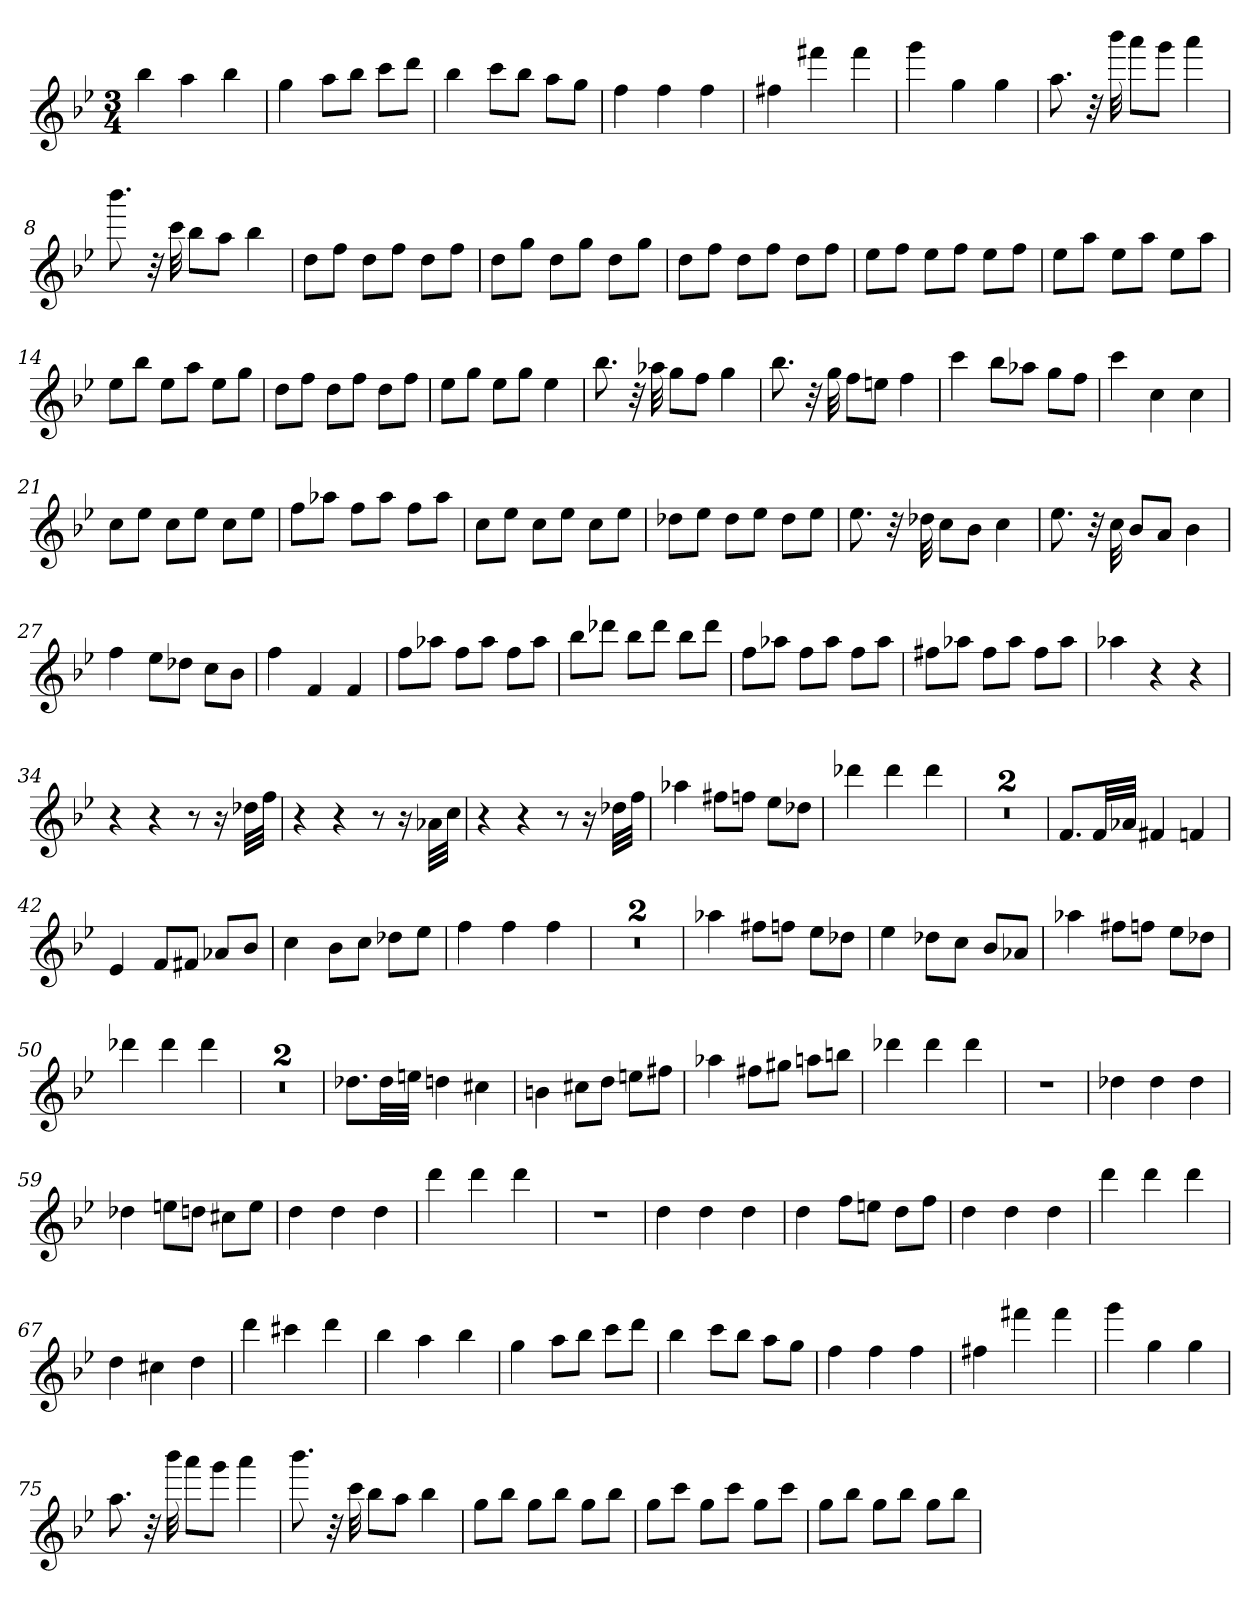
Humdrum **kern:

**kern
*part1
*staff1
*clefG2
*k[b-e-]
*B-:
*M3/4
=1
4bb-
4aa
4bb-
=2
4gg
8aa\L
8bb-\J
8ccc\L
8ddd\J
=3
4bb-
8ccc\L
8bb-\J
8aa\L
8gg\J
=4
4ff
4ff
4ff
=5
4ff#X
4fff#X
4fff#
=6
4ggg
4gg
4gg
=7
8.aa
32r
32bbb-
8aaa\L
8ggg\J
4aaa
=8
8.bbb-
32r
32ccc
8bb-\L
8aa\J
4bb-
=9
8dd\L
8ff\J
8dd\L
8ff\J
8dd\L
8ff\J
=10
8dd\L
8gg\J
8dd\L
8gg\J
8dd\L
8gg\J
=11
8dd\L
8ff\J
8dd\L
8ff\J
8dd\L
8ff\J
=12
8ee-\L
8ff\J
8ee-\L
8ff\J
8ee-\L
8ff\J
=13
8ee-\L
8aa\J
8ee-\L
8aa\J
8ee-\L
8aa\J
=14
8ee-\L
8bb-\J
8ee-\L
8aa\J
8ee-\L
8gg\J
=15
8dd\L
8ff\J
8dd\L
8ff\J
8dd\L
8ff\J
=16
8ee-\L
8gg\J
8ee-\L
8gg\J
4ee-
=17
8.bb-
32r
32aa-X
8gg\L
8ff\J
4gg
=18
8.bb-
32r
32gg
8ff\L
8een\J
4ff
=19
4ccc
8bb-\L
8aa-X\J
8gg\L
8ff\J
=20
4ccc
4cc
4cc
=21
8cc\L
8ee-\J
8cc\L
8ee-\J
8cc\L
8ee-\J
=22
8ff\L
8aa-X\J
8ff\L
8aa-\J
8ff\L
8aa-\J
=23
8cc\L
8ee-\J
8cc\L
8ee-\J
8cc\L
8ee-\J
=24
8dd-X\L
8ee-\J
8dd-\L
8ee-\J
8dd-\L
8ee-\J
=25
8.ee-
32r
32dd-X
8cc\L
8b-\J
4cc
=26
8.ee-
32r
32cc
8b-/L
8a/J
4b-
=27
4ff
8ee-\L
8dd-X\J
8cc\L
8b-\J
=28
4ff
4f
4f
=29
8ff\L
8aa-X\J
8ff\L
8aa-\J
8ff\L
8aa-\J
=30
8bb-\L
8ddd-X\J
8bb-\L
8ddd-\J
8bb-\L
8ddd-\J
=31
8ff\L
8aa-X\J
8ff\L
8aa-\J
8ff\L
8aa-\J
=32
8ff#X\L
8aa-X\J
8ff#\L
8aa-\J
8ff#\L
8aa-\J
=33
4aa-X
4r
4r
=34
4r
4r
8r
16r
32dd-X\LLL
32ff\JJJ
=35
4r
4r
8r
16r
32a-X\LLL
32cc\JJJ
=36
4r
4r
8r
16r
32dd-X\LLL
32ff\JJJ
=37
4aa-X
8ff#X\L
8ffn\J
8ee-\L
8dd-X\J
=38
4ddd-X
4ddd-
4ddd-
=39
2.r
=40
2.r
=41
8.f/L
32f/LL
32a-X/JJJ
4f#X
4fn
=42
4e-
8f/L
8f#X/J
8a-X/L
8b-/J
=43
4cc
8b-\L
8cc\J
8dd-X\L
8ee-\J
=44
4ff
4ff
4ff
=45
2.r
=46
2.r
=47
4aa-X
8ff#X\L
8ffn\J
8ee-\L
8dd-X\J
=48
4ee-
8dd-X\L
8cc\J
8b-/L
8a-X/J
=49
4aa-X
8ff#X\L
8ffn\J
8ee-\L
8dd-X\J
=50
4ddd-X
4ddd-
4ddd-
=51
2.r
=52
2.r
=53
8.dd-X\L
32dd-\LL
32een\JJJ
4ddn
4cc#X
=54
4bn
8cc#X\L
8dd\J
8een\L
8ff#X\J
=55
4aa-X
8ff#X\L
8gg#X\J
8aan\L
8bbn\J
=56
4ddd-X
4ddd-
4ddd-
=57
2.r
=58
4dd-X
4dd-
4dd-
=59
4dd-X
8een\L
8ddn\J
8cc#X\L
8ee\J
=60
4dd
4dd
4dd
=61
4ddd
4ddd
4ddd
=62
2.r
=63
4dd
4dd
4dd
=64
4dd
8ff\L
8een\J
8dd\L
8ff\J
=65
4dd
4dd
4dd
=66
4ddd
4ddd
4ddd
=67
4dd
4cc#X
4dd
=68
4ddd
4ccc#X
4ddd
=69
4bb-
4aa
4bb-
=70
4gg
8aa\L
8bb-\J
8ccc\L
8ddd\J
=71
4bb-
8ccc\L
8bb-\J
8aa\L
8gg\J
=72
4ff
4ff
4ff
=73
4ff#X
4fff#X
4fff#
=74
4ggg
4gg
4gg
=75
8.aa
32r
32bbb-
8aaa\L
8ggg\J
4aaa
=76
8.bbb-
32r
32ccc
8bb-\L
8aa\J
4bb-
=77
8gg\L
8bb-\J
8gg\L
8bb-\J
8gg\L
8bb-\J
=78
8gg\L
8ccc\J
8gg\L
8ccc\J
8gg\L
8ccc\J
=79
8gg\L
8bb-\J
8gg\L
8bb-\J
8gg\L
8bb-\J
=
*-
